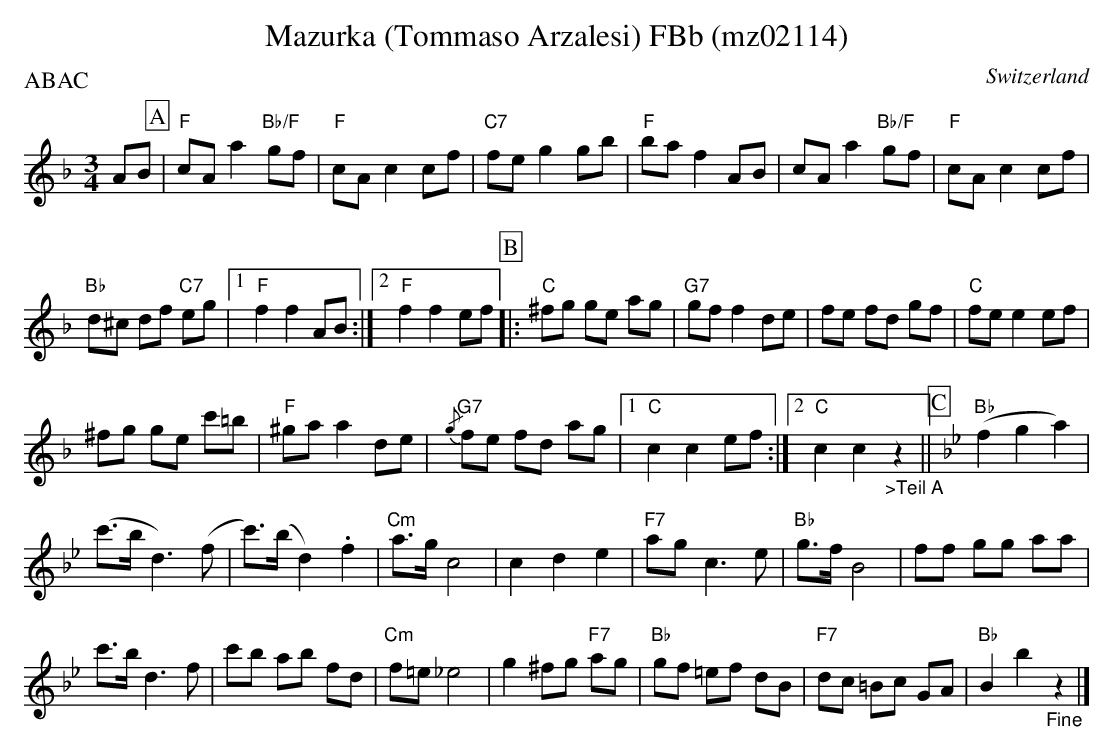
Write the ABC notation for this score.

X:1
T:Mazurka (Tommaso Arzalesi) FBb (mz02114)
O:Switzerland
P:ABAC
M:3/4
L:1/8
K:F major
AB [P:A] | "F"cA a2"Bb/F"gf | "F"cA c2cf | "C7"feg2gb | "F"baf2AB | cAa2"Bb/F"gf | "F"cAc2cf |
"Bb"d^c df "C7"eg |1 "F"f2f2AB :|2 "F"f2f2ef [P:B] |: "C"^fg ge ag | "G7"gff2de | fe fd gf | "C"fee2ef |
^fg ge c'=b | "F"^ga a2de | {/g}"G7"fe fd ag |1 "C"c2c2ef :|2 "C"c2c2"_>Teil A"z2 || [P:C] [K:Bb] ("Bb"f2g2a2) |
(c'>bd3)(f | c'>)(b d2).f2 | "Cm"a>gc4 | c2d2e2 |  "F7"ag c3e | "Bb"g>fB4 | ff gg aa |
c'>b d3f | c'b ab fd | "Cm"f=e _e4 | g2 ^fg "F7"ag | "Bb"gf =ef dB | "F7"dc =Bc GA | "Bb"B2b2"_Fine"z2 |]
